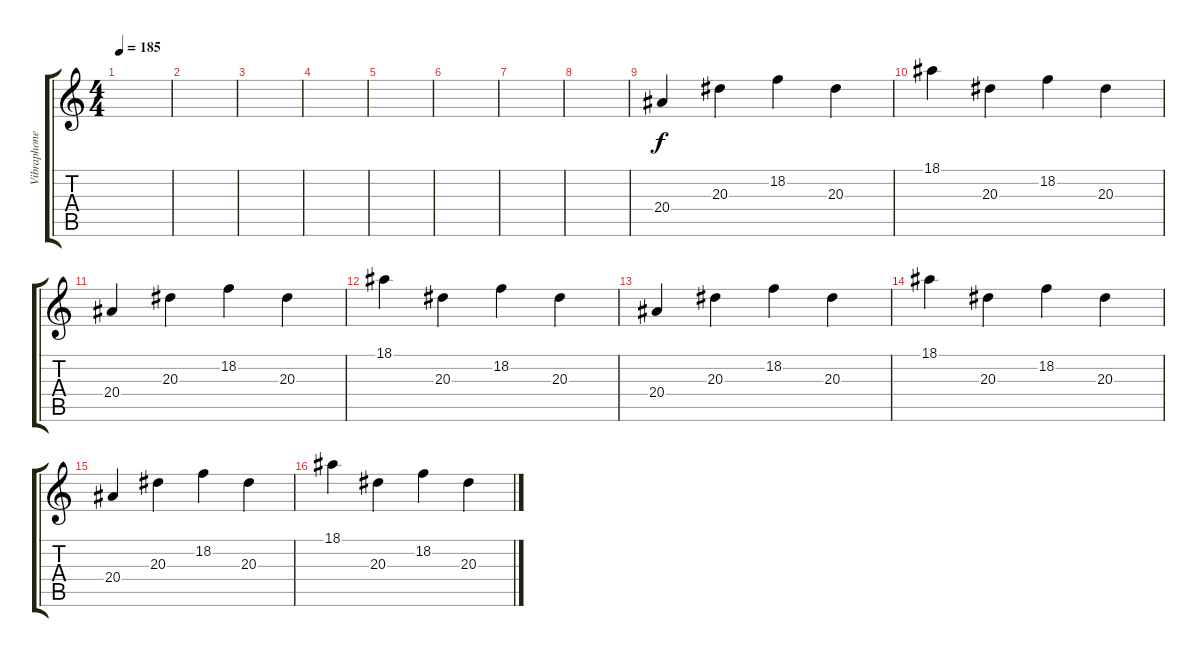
\track ("Vibraphone" "Vibraphone") {instrument vibraphone}
\staff {score tabs}
\tuning (E4 B3 G3 D3 A2 E2) {hide}
\ts (4 4)
\tempo 185
\clef g2
\ks c
|
|
|
|
|
|
|
|
20.4.4 20.3.4 18.2.4 20.3.4 |
18.1.4 20.3.4 18.2.4 20.3.4 |
20.4.4 20.3.4 18.2.4 20.3.4 |
18.1.4 20.3.4 18.2.4 20.3.4 |
20.4.4 20.3.4 18.2.4 20.3.4 |
18.1.4 20.3.4 18.2.4 20.3.4 |
20.4.4 20.3.4 18.2.4 20.3.4 |
18.1.4 20.3.4 18.2.4 20.3.4
